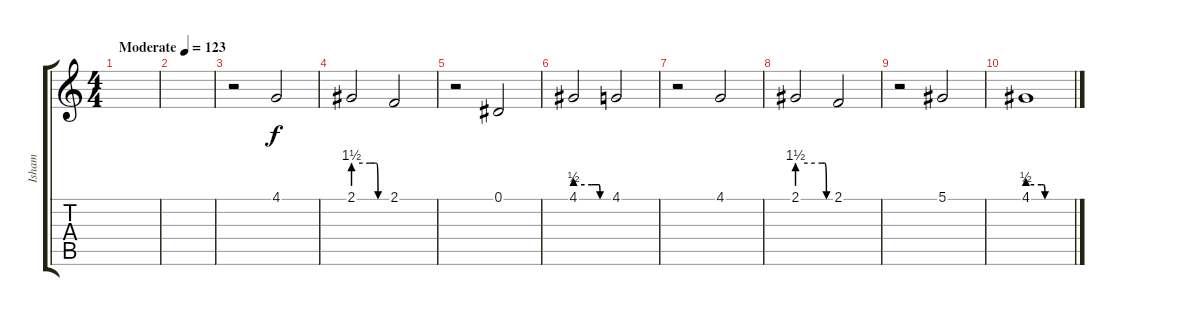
\track ("Isham" "Isham") {instrument stringensemble2}
\staff {score tabs}
\tuning (Eb4 Bb3 Gb3 Db3 Ab2 Eb2) {hide}
\ts (4 4)
\tempo (123 "Moderate")
\clef g2
\ks c
|
|
r.2 4.1.2 |
2.1{be (custom 0 6 30 6 33 6 38 6 40 6 42 6 45 0 53 0 60 0)}.2 2.1.2 |
r.2 0.1.2 |
4.1{be (custom 0 2 30 2 43 2 45 0 47 0 52 0 60 0)}.2 4.1.2 |
r.2 4.1.2 |
2.1{be (custom 0 6 45 6 50 6 53 0 60 0)}.2 2.1.2 |
r.2 5.1.2 |
4.1{be (custom 0 2 19 2 22 2 24 0 29 0 40 0 60 0)}.1
